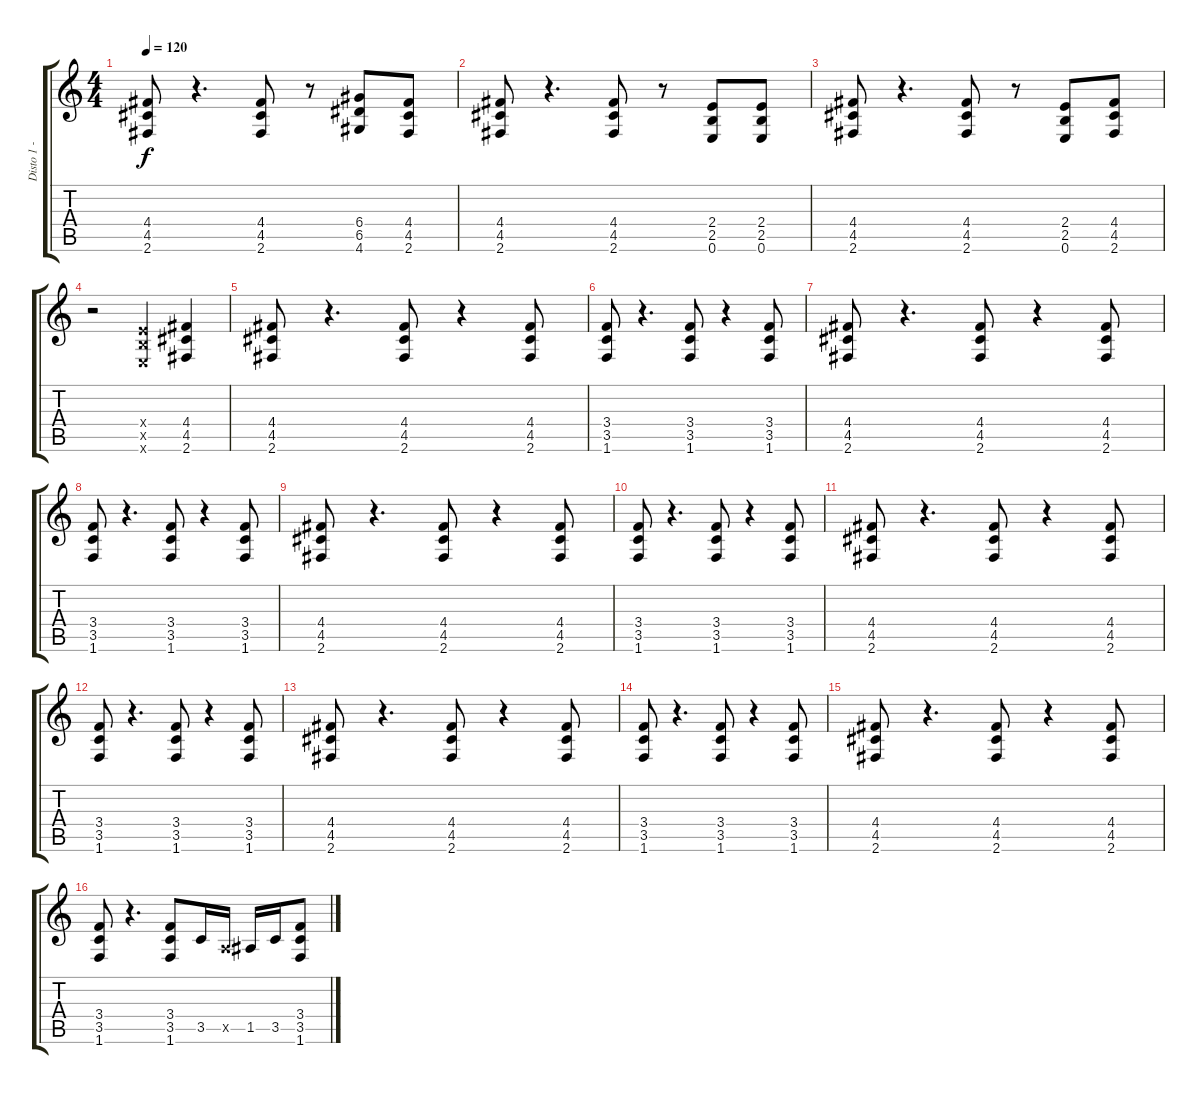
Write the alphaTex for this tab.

\track ("Disto 1 - Right" "Disto 1 - ") {instrument distortionguitar}
\staff {score tabs}
\tuning (E4 B3 G3 D3 A2 E2) {hide}
\ts (4 4)
\tempo 120
\clef g2
\ks c
(4.4 4.5 2.6).8{dy f} r.4{d} (4.4 4.5 2.6).8 r.8 (6.4 6.5 4.6).8 (4.4 4.5 2.6).8 |
(4.4 4.5 2.6).8 r.4{d} (4.4 4.5 2.6).8 r.8 (2.4 2.5 0.6).8 (2.4 2.5 0.6).8 |
(4.4 4.5 2.6).8 r.4{d} (4.4 4.5 2.6).8 r.8 (2.4 2.5 0.6).8 (4.4 4.5 2.6).8 |
r.2 (2.4{x} 2.5{x} 0.6{x}).4 (4.4 4.5 2.6).4 |
(4.4 4.5 2.6).8 r.4{d} (4.4 4.5 2.6).8 r.4 (4.4 4.5 2.6).8 |
(3.4 3.5 1.6).8 r.4{d} (3.4 3.5 1.6).8 r.4 (3.4 3.5 1.6).8 |
(4.4 4.5 2.6).8 r.4{d} (4.4 4.5 2.6).8 r.4 (4.4 4.5 2.6).8 |
(3.4 3.5 1.6).8 r.4{d} (3.4 3.5 1.6).8 r.4 (3.4 3.5 1.6).8 |
(4.4 4.5 2.6).8 r.4{d} (4.4 4.5 2.6).8 r.4 (4.4 4.5 2.6).8 |
(3.4 3.5 1.6).8 r.4{d} (3.4 3.5 1.6).8 r.4 (3.4 3.5 1.6).8 |
(4.4 4.5 2.6).8 r.4{d} (4.4 4.5 2.6).8 r.4 (4.4 4.5 2.6).8 |
(3.4 3.5 1.6).8 r.4{d} (3.4 3.5 1.6).8 r.4 (3.4 3.5 1.6).8 |
(4.4 4.5 2.6).8 r.4{d} (4.4 4.5 2.6).8 r.4 (4.4 4.5 2.6).8 |
(3.4 3.5 1.6).8 r.4{d} (3.4 3.5 1.6).8 r.4 (3.4 3.5 1.6).8 |
(4.4 4.5 2.6).8 r.4{d} (4.4 4.5 2.6).8 r.4 (4.4 4.5 2.6).8 |
(3.4 3.5 1.6).8 r.4{d} (3.4 3.5 1.6).8 3.5.16 0.5{x}.16 1.5.16 3.5.16 (3.4 3.5 1.6).8
